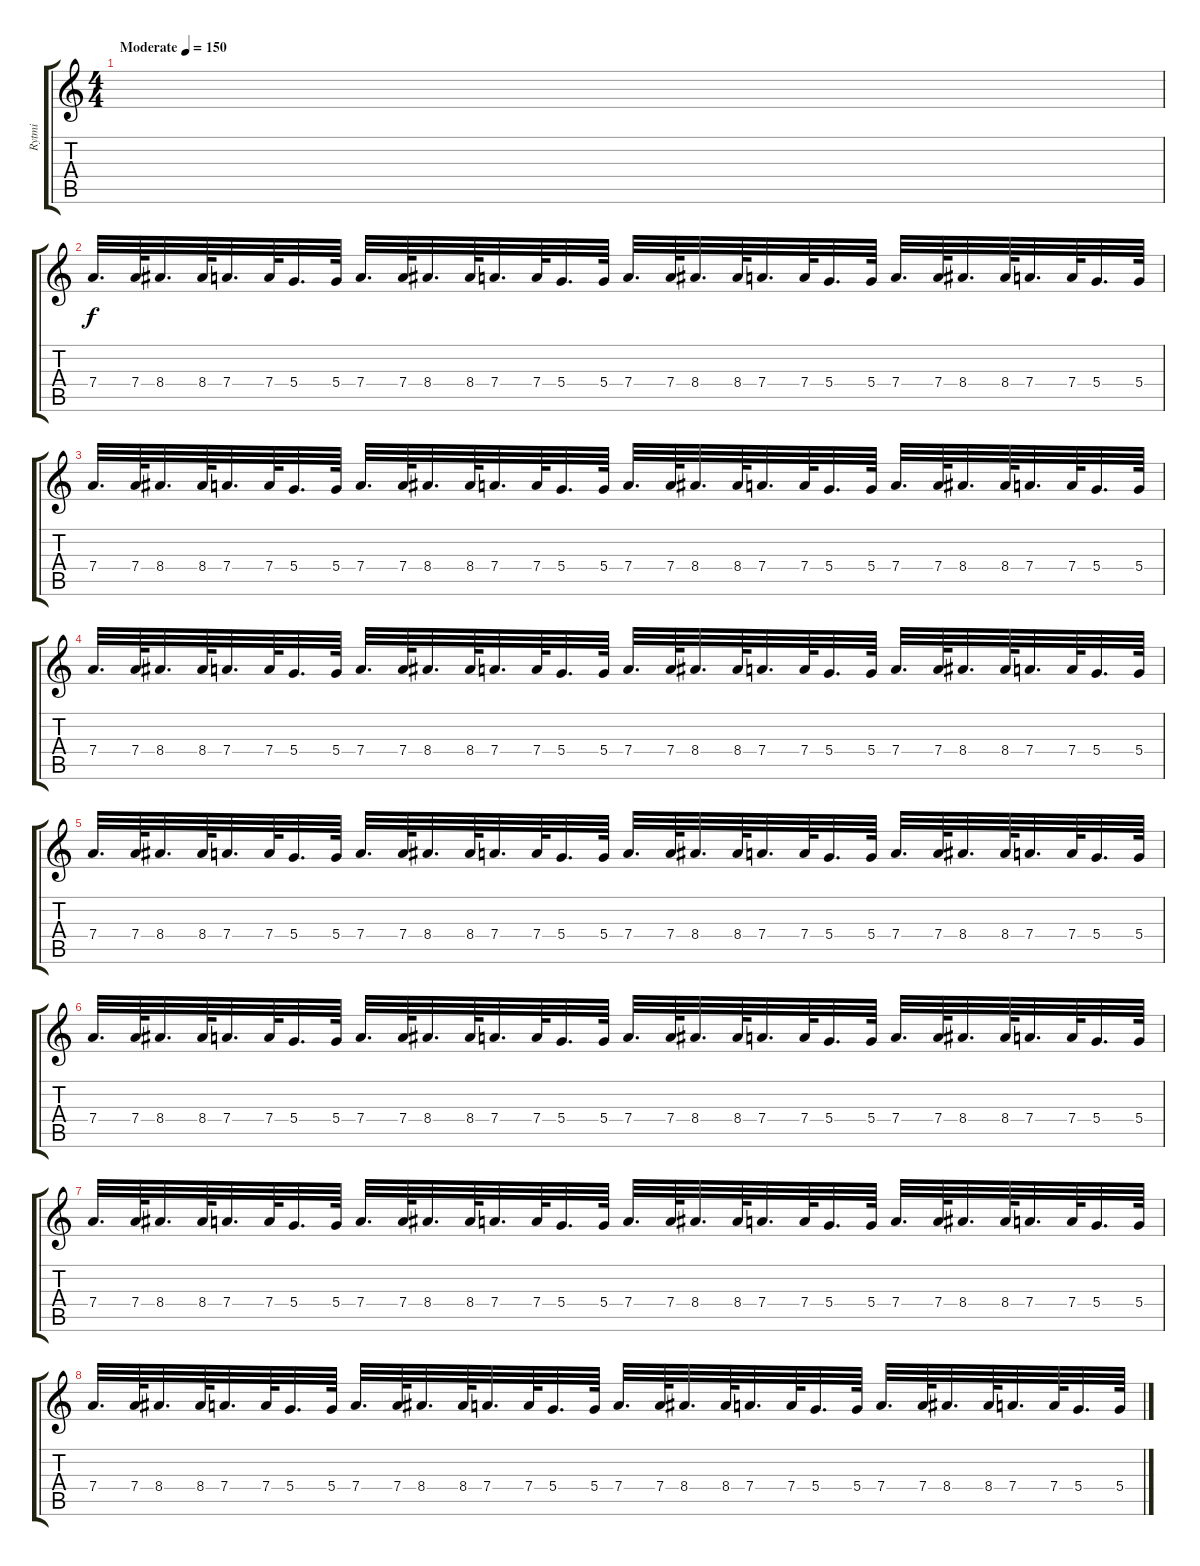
\track ("Rytmi" "Rytmi") {instrument overdrivenguitar}
\staff {score tabs}
\tuning (E4 B3 G3 D3 A2 E2) {hide}
\ts (4 4)
\tempo (150 "Moderate")
\clef g2
\ks c
|
7.4.32{d} 7.4.64 8.4.32{d} 8.4.64 7.4.32{d} 7.4.64 5.4.32{d} 5.4.64 7.4.32{d} 7.4.64 8.4.32{d} 8.4.64 7.4.32{d} 7.4.64 5.4.32{d} 5.4.64 7.4.32{d} 7.4.64 8.4.32{d} 8.4.64 7.4.32{d} 7.4.64 5.4.32{d} 5.4.64 7.4.32{d} 7.4.64 8.4.32{d} 8.4.64 7.4.32{d} 7.4.64 5.4.32{d} 5.4.64 |
7.4.32{d} 7.4.64 8.4.32{d} 8.4.64 7.4.32{d} 7.4.64 5.4.32{d} 5.4.64 7.4.32{d} 7.4.64 8.4.32{d} 8.4.64 7.4.32{d} 7.4.64 5.4.32{d} 5.4.64 7.4.32{d} 7.4.64 8.4.32{d} 8.4.64 7.4.32{d} 7.4.64 5.4.32{d} 5.4.64 7.4.32{d} 7.4.64 8.4.32{d} 8.4.64 7.4.32{d} 7.4.64 5.4.32{d} 5.4.64 |
7.4.32{d} 7.4.64 8.4.32{d} 8.4.64 7.4.32{d} 7.4.64 5.4.32{d} 5.4.64 7.4.32{d} 7.4.64 8.4.32{d} 8.4.64 7.4.32{d} 7.4.64 5.4.32{d} 5.4.64 7.4.32{d} 7.4.64 8.4.32{d} 8.4.64 7.4.32{d} 7.4.64 5.4.32{d} 5.4.64 7.4.32{d} 7.4.64 8.4.32{d} 8.4.64 7.4.32{d} 7.4.64 5.4.32{d} 5.4.64 |
7.4.32{d} 7.4.64 8.4.32{d} 8.4.64 7.4.32{d} 7.4.64 5.4.32{d} 5.4.64 7.4.32{d} 7.4.64 8.4.32{d} 8.4.64 7.4.32{d} 7.4.64 5.4.32{d} 5.4.64 7.4.32{d} 7.4.64 8.4.32{d} 8.4.64 7.4.32{d} 7.4.64 5.4.32{d} 5.4.64 7.4.32{d} 7.4.64 8.4.32{d} 8.4.64 7.4.32{d} 7.4.64 5.4.32{d} 5.4.64 |
7.4.32{d} 7.4.64 8.4.32{d} 8.4.64 7.4.32{d} 7.4.64 5.4.32{d} 5.4.64 7.4.32{d} 7.4.64 8.4.32{d} 8.4.64 7.4.32{d} 7.4.64 5.4.32{d} 5.4.64 7.4.32{d} 7.4.64 8.4.32{d} 8.4.64 7.4.32{d} 7.4.64 5.4.32{d} 5.4.64 7.4.32{d} 7.4.64 8.4.32{d} 8.4.64 7.4.32{d} 7.4.64 5.4.32{d} 5.4.64 |
7.4.32{d} 7.4.64 8.4.32{d} 8.4.64 7.4.32{d} 7.4.64 5.4.32{d} 5.4.64 7.4.32{d} 7.4.64 8.4.32{d} 8.4.64 7.4.32{d} 7.4.64 5.4.32{d} 5.4.64 7.4.32{d} 7.4.64 8.4.32{d} 8.4.64 7.4.32{d} 7.4.64 5.4.32{d} 5.4.64 7.4.32{d} 7.4.64 8.4.32{d} 8.4.64 7.4.32{d} 7.4.64 5.4.32{d} 5.4.64 |
7.4.32{d} 7.4.64 8.4.32{d} 8.4.64 7.4.32{d} 7.4.64 5.4.32{d} 5.4.64 7.4.32{d} 7.4.64 8.4.32{d} 8.4.64 7.4.32{d} 7.4.64 5.4.32{d} 5.4.64 7.4.32{d} 7.4.64 8.4.32{d} 8.4.64 7.4.32{d} 7.4.64 5.4.32{d} 5.4.64 7.4.32{d} 7.4.64 8.4.32{d} 8.4.64 7.4.32{d} 7.4.64 5.4.32{d} 5.4.64
